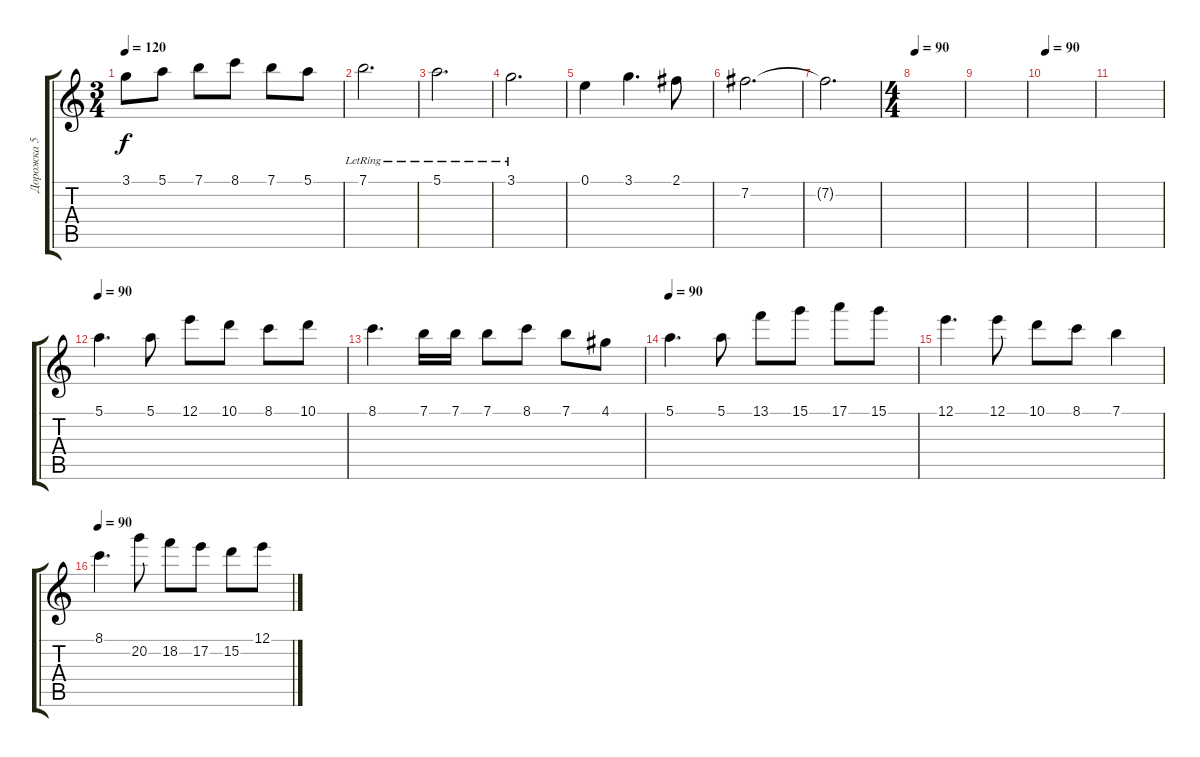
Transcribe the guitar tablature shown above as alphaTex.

\track ("Дорожка 5" "Дорожка 5") {instrument overdrivenguitar}
\staff {score tabs}
\tuning (E4 B3 G3 D3 A2 E2) {hide}
\ts (3 4)
\tempo 120
\clef g2
\ks c
3.1.8{dy f} 5.1.8 7.1.8 8.1.8 7.1.8 5.1.8 |
7.1{lr}.2{d} |
5.1{lr}.2{d} |
3.1{lr}.2{d} |
0.1.4 3.1.4{d} 2.1.8 |
7.2.2{d} |
7.2{t}.2{d} |
\ts (4 4)
\tempo 90
|
|
\tempo 90
|
|
\tempo 90
5.1.4{d} 5.1.8 12.1.8 10.1.8 8.1.8 10.1.8 |
8.1.4{d} 7.1.16 7.1.16 7.1.8 8.1.8 7.1.8 4.1.8 |
\tempo 90
5.1.4{d} 5.1.8 13.1.8 15.1.8 17.1.8 15.1.8 |
12.1.4{d} 12.1.8 10.1.8 8.1.8 7.1.4 |
\tempo 90
8.1.4{d} 20.2.8 18.2.8 17.2.8 15.2.8 12.1.8
